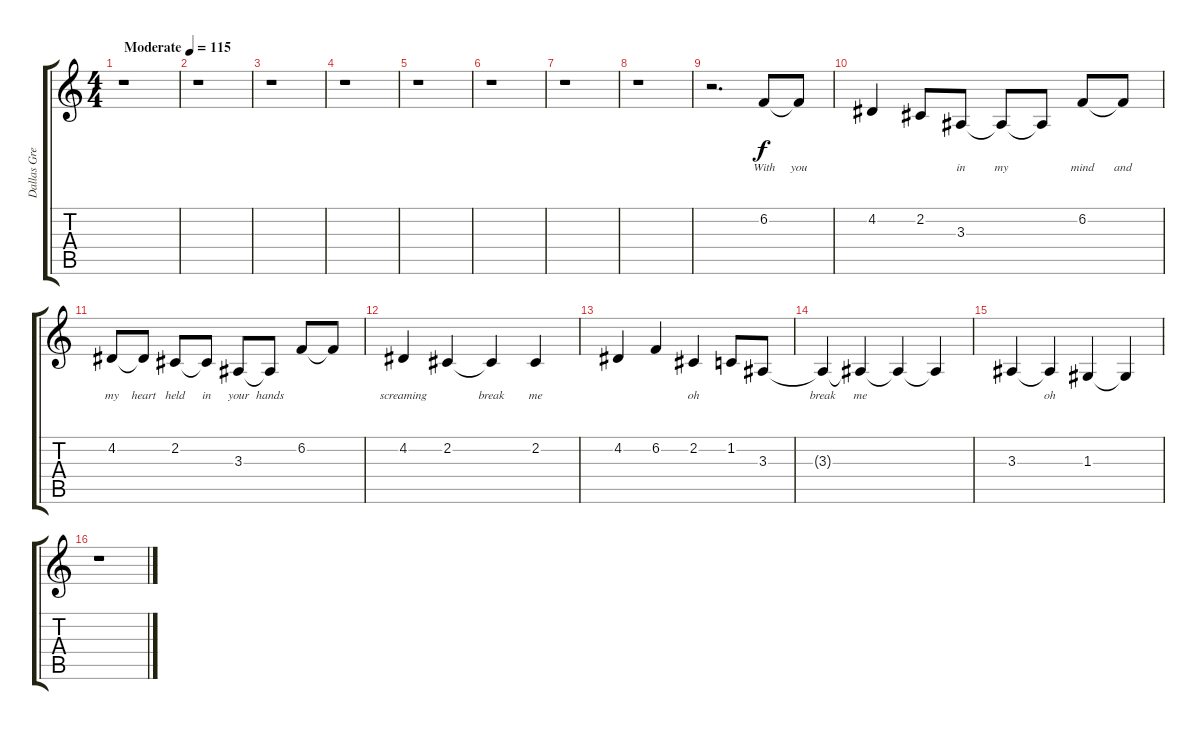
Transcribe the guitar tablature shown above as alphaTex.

\track ("Dallas Green - Vocals" "Dallas Gre") {instrument lead6voice}
\staff {score tabs}
\tuning (E4 B3 G3 D3 A2 E2) {hide}
\ts (4 4)
\tempo (115 "Moderate")
\clef g2
\ks c
r.1{dy f instrument lead6voice} |
r.1 |
r.1 |
r.1 |
r.1 |
r.1 |
r.1 |
r.1 |
r.2{d} 6.2.8{lyrics (0 "With") lyrics (1 "") lyrics (2 "") lyrics (3 "") lyrics (4 "")} 6.2{t}.8{lyrics (0 "you") lyrics (1 "") lyrics (2 "") lyrics (3 "") lyrics (4 "")} |
4.2.4{lyrics (0 "") lyrics (1 "") lyrics (2 "") lyrics (3 "") lyrics (4 "")} 2.2.8{lyrics (0 "") lyrics (1 "") lyrics (2 "") lyrics (3 "") lyrics (4 "")} 3.3.8{lyrics (0 "in") lyrics (1 "") lyrics (2 "") lyrics (3 "") lyrics (4 "")} 3.3{t}.8{lyrics (0 "my") lyrics (1 "") lyrics (2 "") lyrics (3 "") lyrics (4 "")} 3.3{t}.8{lyrics (0 "") lyrics (1 "") lyrics (2 "") lyrics (3 "") lyrics (4 "")} 6.2.8{lyrics (0 "mind") lyrics (1 "") lyrics (2 "") lyrics (3 "") lyrics (4 "")} 6.2{t}.8{lyrics (0 "and") lyrics (1 "") lyrics (2 "") lyrics (3 "") lyrics (4 "")} |
4.2.8{lyrics (0 "my") lyrics (1 "") lyrics (2 "") lyrics (3 "") lyrics (4 "")} 4.2{t}.8{lyrics (0 "heart") lyrics (1 "") lyrics (2 "") lyrics (3 "") lyrics (4 "")} 2.2.8{lyrics (0 "held") lyrics (1 "") lyrics (2 "") lyrics (3 "") lyrics (4 "")} 2.2{t}.8{lyrics (0 "in") lyrics (1 "") lyrics (2 "") lyrics (3 "") lyrics (4 "")} 3.3.8{lyrics (0 "your") lyrics (1 "") lyrics (2 "") lyrics (3 "") lyrics (4 "")} 3.3{t}.8{lyrics (0 "hands") lyrics (1 "") lyrics (2 "") lyrics (3 "") lyrics (4 "")} 6.2.8{lyrics (0 "") lyrics (1 "") lyrics (2 "") lyrics (3 "") lyrics (4 "")} 6.2{t}.8{lyrics (0 "") lyrics (1 "") lyrics (2 "") lyrics (3 "") lyrics (4 "")} |
4.2.4{lyrics (0 "screaming") lyrics (1 "") lyrics (2 "") lyrics (3 "") lyrics (4 "")} 2.2.4{lyrics (0 "") lyrics (1 "") lyrics (2 "") lyrics (3 "") lyrics (4 "")} 2.2{t}.4{lyrics (0 "break") lyrics (1 "") lyrics (2 "") lyrics (3 "") lyrics (4 "")} 2.2.4{lyrics (0 "me") lyrics (1 "") lyrics (2 "") lyrics (3 "") lyrics (4 "")} |
4.2.4{lyrics (0 "") lyrics (1 "") lyrics (2 "") lyrics (3 "") lyrics (4 "")} 6.2.4{lyrics (0 "") lyrics (1 "") lyrics (2 "") lyrics (3 "") lyrics (4 "")} 2.2.4{lyrics (0 "oh") lyrics (1 "") lyrics (2 "") lyrics (3 "") lyrics (4 "")} 1.2.8{lyrics (0 "") lyrics (1 "") lyrics (2 "") lyrics (3 "") lyrics (4 "")} 3.3.8{lyrics (0 "") lyrics (1 "") lyrics (2 "") lyrics (3 "") lyrics (4 "")} |
3.3{t}.4{lyrics (0 "break") lyrics (1 "") lyrics (2 "") lyrics (3 "") lyrics (4 "")} 3.3{t}.4{lyrics (0 "me") lyrics (1 "") lyrics (2 "") lyrics (3 "") lyrics (4 "")} 3.3{t}.4{lyrics (0 "") lyrics (1 "") lyrics (2 "") lyrics (3 "") lyrics (4 "")} 3.3{t}.4{lyrics (0 "") lyrics (1 "") lyrics (2 "") lyrics (3 "") lyrics (4 "")} |
3.3.4{lyrics (0 "") lyrics (1 "") lyrics (2 "") lyrics (3 "") lyrics (4 "")} 3.3{t}.4{lyrics (0 "oh") lyrics (1 "") lyrics (2 "") lyrics (3 "") lyrics (4 "")} 1.3.4{lyrics (0 "") lyrics (1 "") lyrics (2 "") lyrics (3 "") lyrics (4 "")} 1.3{t}.4{lyrics (0 "") lyrics (1 "") lyrics (2 "") lyrics (3 "") lyrics (4 "")} |
r.1
